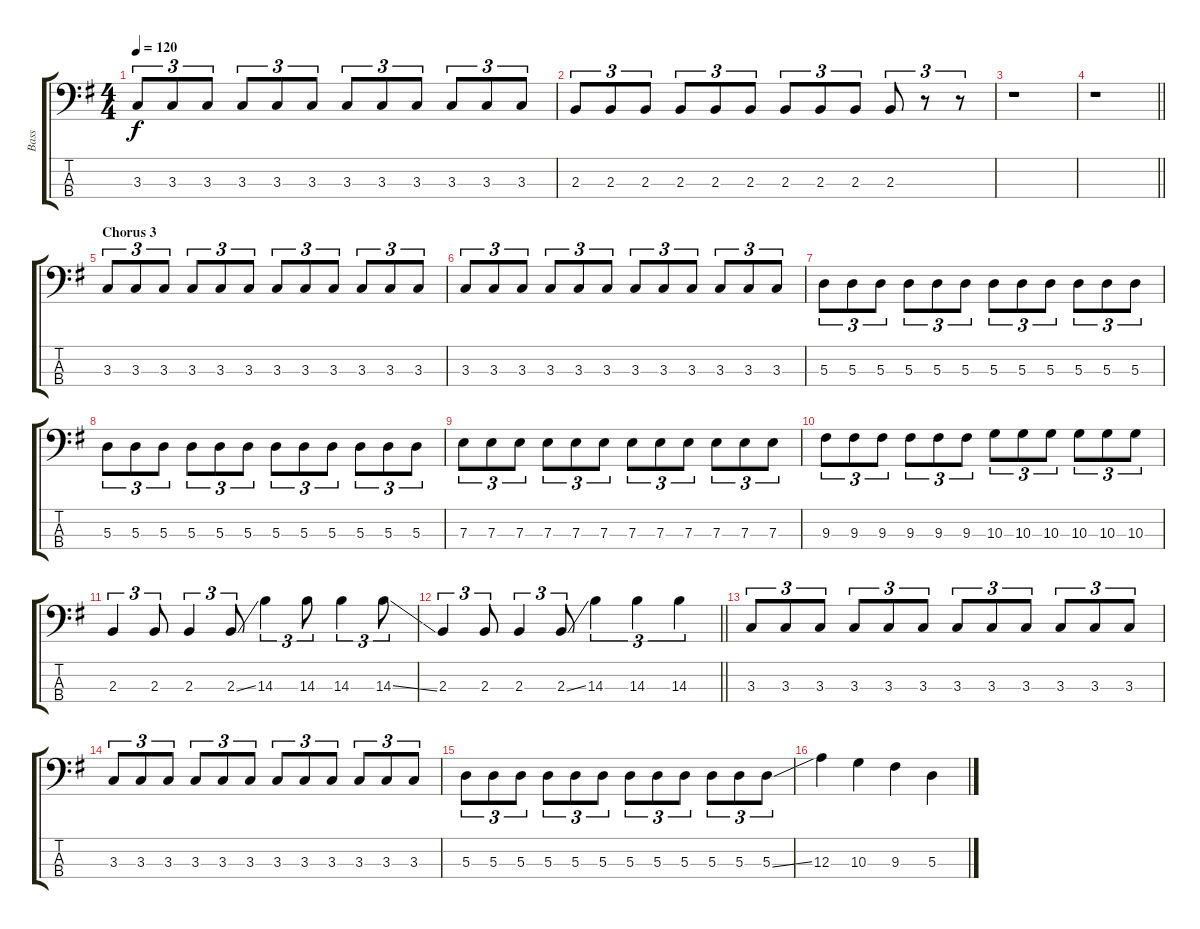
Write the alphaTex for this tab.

\track ("Bass" "Bass") {instrument electricbassfinger}
\staff {score tabs}
\tuning (G2 D2 A1 E1) {hide}
\ts (4 4)
\tempo 120
\clef f4
\ks eminor
3.3.8{tu (3 2) dy f} 3.3.8{tu (3 2)} 3.3.8{tu (3 2)} 3.3.8{tu (3 2)} 3.3.8{tu (3 2)} 3.3.8{tu (3 2)} 3.3.8{tu (3 2)} 3.3.8{tu (3 2)} 3.3.8{tu (3 2)} 3.3.8{tu (3 2)} 3.3.8{tu (3 2)} 3.3.8{tu (3 2)} |
2.3.8{tu (3 2)} 2.3.8{tu (3 2)} 2.3.8{tu (3 2)} 2.3.8{tu (3 2)} 2.3.8{tu (3 2)} 2.3.8{tu (3 2)} 2.3.8{tu (3 2)} 2.3.8{tu (3 2)} 2.3.8{tu (3 2)} 2.3.8{tu (3 2)} r.8{tu (3 2)} r.8{tu (3 2)} |
r.1 |
\barLineRight lightlight
r.1 |
\section ("" "Chorus 3")
3.3.8{tu (3 2)} 3.3.8{tu (3 2)} 3.3.8{tu (3 2)} 3.3.8{tu (3 2)} 3.3.8{tu (3 2)} 3.3.8{tu (3 2)} 3.3.8{tu (3 2)} 3.3.8{tu (3 2)} 3.3.8{tu (3 2)} 3.3.8{tu (3 2)} 3.3.8{tu (3 2)} 3.3.8{tu (3 2)} |
3.3.8{tu (3 2)} 3.3.8{tu (3 2)} 3.3.8{tu (3 2)} 3.3.8{tu (3 2)} 3.3.8{tu (3 2)} 3.3.8{tu (3 2)} 3.3.8{tu (3 2)} 3.3.8{tu (3 2)} 3.3.8{tu (3 2)} 3.3.8{tu (3 2)} 3.3.8{tu (3 2)} 3.3.8{tu (3 2)} |
5.3.8{tu (3 2)} 5.3.8{tu (3 2)} 5.3.8{tu (3 2)} 5.3.8{tu (3 2)} 5.3.8{tu (3 2)} 5.3.8{tu (3 2)} 5.3.8{tu (3 2)} 5.3.8{tu (3 2)} 5.3.8{tu (3 2)} 5.3.8{tu (3 2)} 5.3.8{tu (3 2)} 5.3.8{tu (3 2)} |
5.3.8{tu (3 2)} 5.3.8{tu (3 2)} 5.3.8{tu (3 2)} 5.3.8{tu (3 2)} 5.3.8{tu (3 2)} 5.3.8{tu (3 2)} 5.3.8{tu (3 2)} 5.3.8{tu (3 2)} 5.3.8{tu (3 2)} 5.3.8{tu (3 2)} 5.3.8{tu (3 2)} 5.3.8{tu (3 2)} |
7.3.8{tu (3 2)} 7.3.8{tu (3 2)} 7.3.8{tu (3 2)} 7.3.8{tu (3 2)} 7.3.8{tu (3 2)} 7.3.8{tu (3 2)} 7.3.8{tu (3 2)} 7.3.8{tu (3 2)} 7.3.8{tu (3 2)} 7.3.8{tu (3 2)} 7.3.8{tu (3 2)} 7.3.8{tu (3 2)} |
9.3.8{tu (3 2)} 9.3.8{tu (3 2)} 9.3.8{tu (3 2)} 9.3.8{tu (3 2)} 9.3.8{tu (3 2)} 9.3.8{tu (3 2)} 10.3.8{tu (3 2)} 10.3.8{tu (3 2)} 10.3.8{tu (3 2)} 10.3.8{tu (3 2)} 10.3.8{tu (3 2)} 10.3.8{tu (3 2)} |
2.3.4{tu (3 2)} 2.3.8{tu (3 2)} 2.3.4{tu (3 2)} 2.3{ss}.8{tu (3 2)} 14.3.4{tu (3 2)} 14.3.8{tu (3 2)} 14.3.4{tu (3 2)} 14.3{ss}.8{tu (3 2)} |
\barLineRight lightlight
2.3.4{tu (3 2)} 2.3.8{tu (3 2)} 2.3.4{tu (3 2)} 2.3{ss}.8{tu (3 2)} 14.3.4{tu (3 2)} 14.3.4{tu (3 2)} 14.3.4{tu (3 2)} |
3.3.8{tu (3 2)} 3.3.8{tu (3 2)} 3.3.8{tu (3 2)} 3.3.8{tu (3 2)} 3.3.8{tu (3 2)} 3.3.8{tu (3 2)} 3.3.8{tu (3 2)} 3.3.8{tu (3 2)} 3.3.8{tu (3 2)} 3.3.8{tu (3 2)} 3.3.8{tu (3 2)} 3.3.8{tu (3 2)} |
3.3.8{tu (3 2)} 3.3.8{tu (3 2)} 3.3.8{tu (3 2)} 3.3.8{tu (3 2)} 3.3.8{tu (3 2)} 3.3.8{tu (3 2)} 3.3.8{tu (3 2)} 3.3.8{tu (3 2)} 3.3.8{tu (3 2)} 3.3.8{tu (3 2)} 3.3.8{tu (3 2)} 3.3.8{tu (3 2)} |
5.3.8{tu (3 2)} 5.3.8{tu (3 2)} 5.3.8{tu (3 2)} 5.3.8{tu (3 2)} 5.3.8{tu (3 2)} 5.3.8{tu (3 2)} 5.3.8{tu (3 2)} 5.3.8{tu (3 2)} 5.3.8{tu (3 2)} 5.3.8{tu (3 2)} 5.3.8{tu (3 2)} 5.3{ss}.8{tu (3 2)} |
12.3.4 10.3.4 9.3.4 5.3.4
